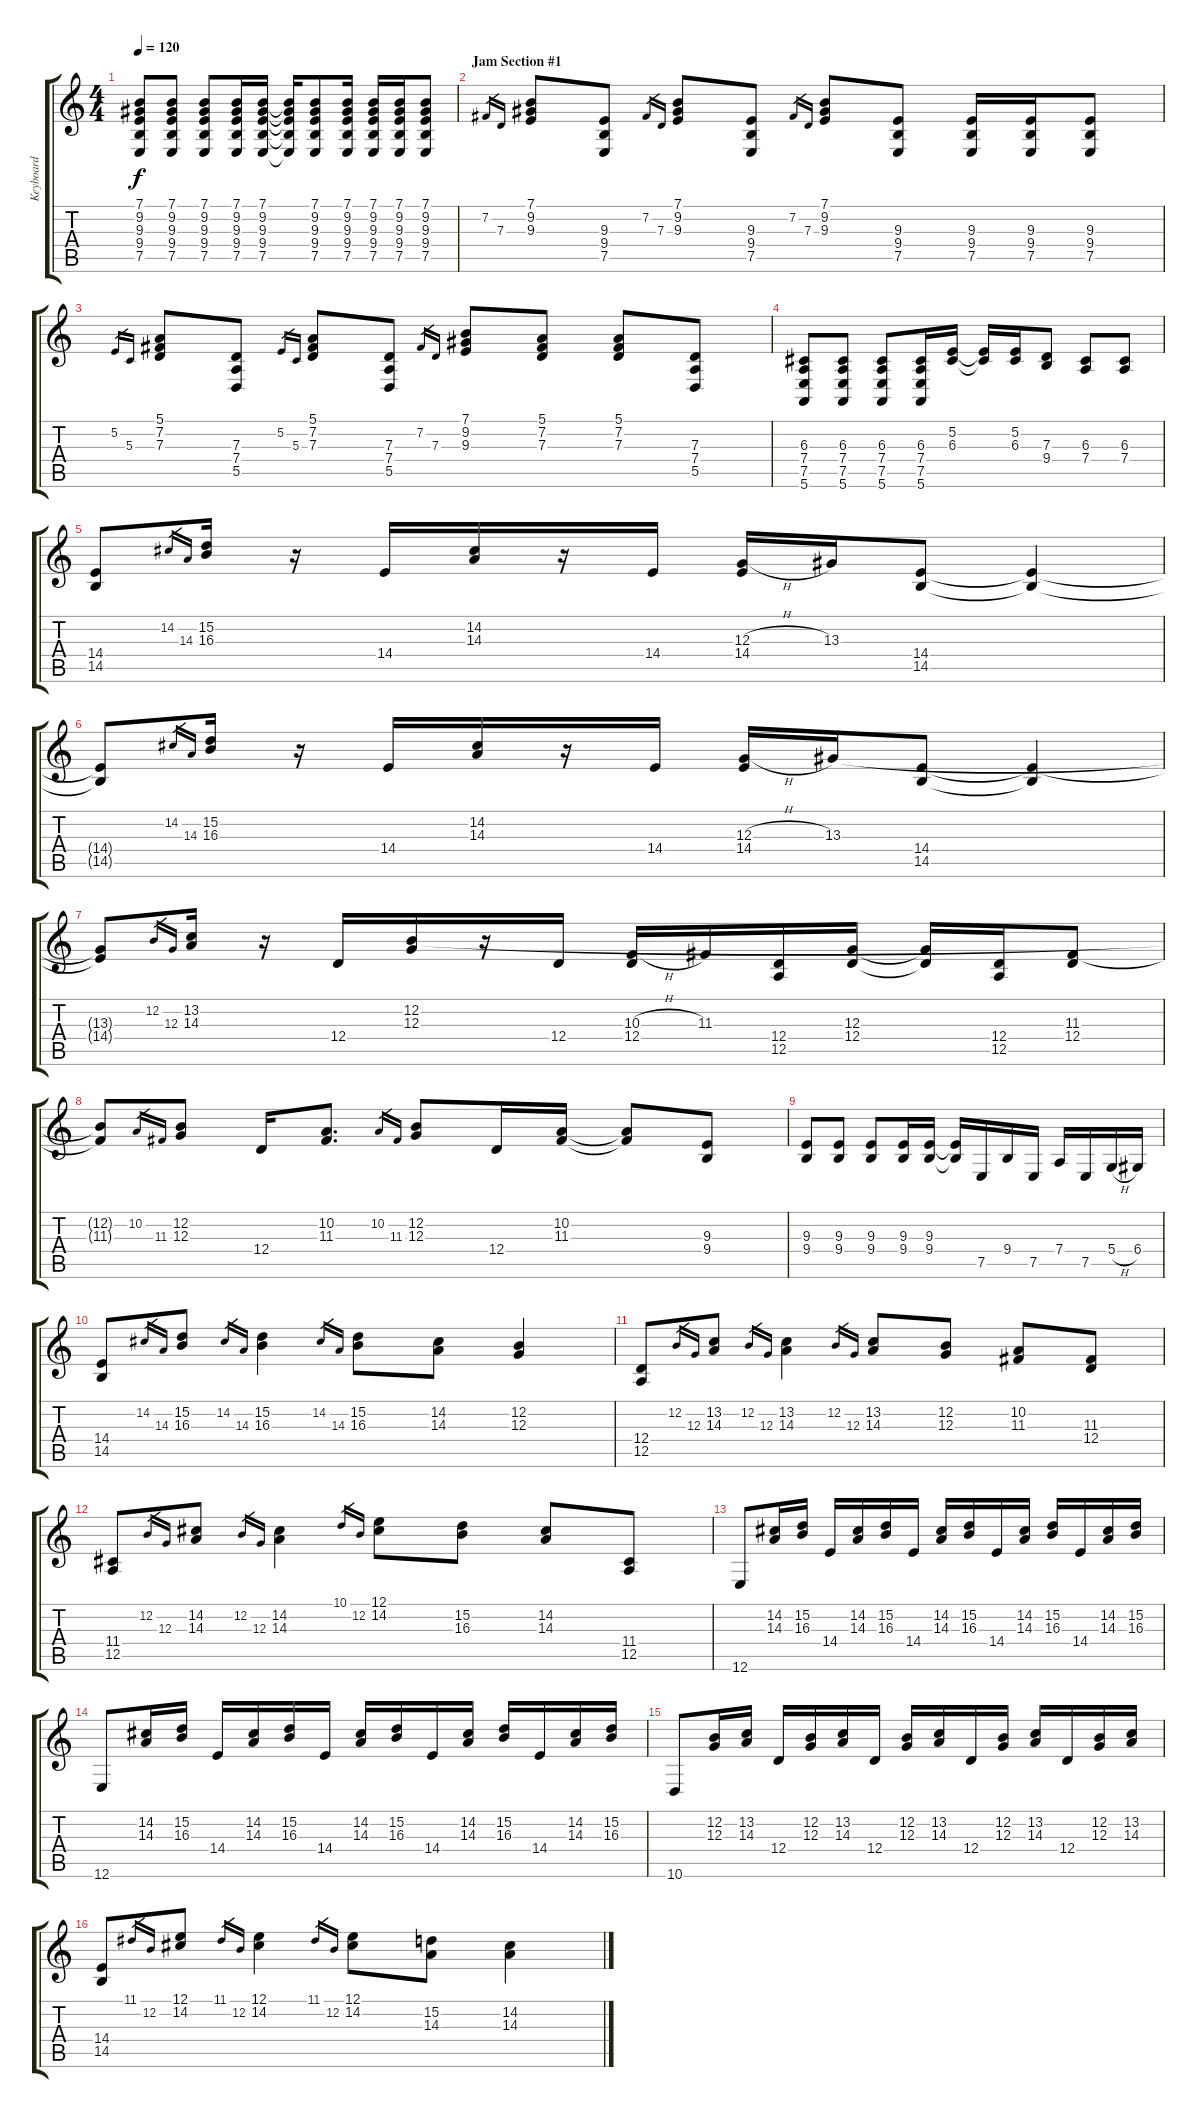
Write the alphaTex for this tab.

\track ("Keyboard" "Keyboard") {instrument electricgrandpiano}
\staff {score tabs}
\tuning (E4 B3 G3 D3 A2 E2) {hide}
\ts (4 4)
\tempo 120
\clef g2
\ks c
(7.1 9.2 9.3 9.4 7.5).8{dy f} (7.1 9.2 9.3 9.4 7.5).8 (7.1 9.2 9.3 9.4 7.5).8 (7.1 9.2 9.3 9.4 7.5).16 (7.1 9.2 9.3 9.4 7.5).16 (7.1{t} 9.2{t} 9.3{t} 9.4{t} 7.5{t}).16 (7.1 9.2 9.3 9.4 7.5).8 (7.1 9.2 9.3 9.4 7.5).16 (7.1 9.2 9.3 9.4 7.5).16 (7.1 9.2 9.3 9.4 7.5).16 (7.1 9.2 9.3 9.4 7.5).8 |
\section ("" "Jam Section #1")
7.2.16{gr} 7.3.16{gr} (7.1 9.2 9.3).8 (9.3 9.4 7.5).8 7.2.16{gr} 7.3.16{gr} (7.1 9.2 9.3).8 (9.3 9.4 7.5).8 7.2.16{gr} 7.3.16{gr} (7.1 9.2 9.3).8 (9.3 9.4 7.5).8 (9.3 9.4 7.5).16 (9.3 9.4 7.5).16 (9.3 9.4 7.5).8 |
5.2.16{gr} 5.3.16{gr} (5.1 7.2 7.3).8 (7.3 7.4 5.5).8 5.2.16{gr} 5.3.16{gr} (5.1 7.2 7.3).8 (7.3 7.4 5.5).8 7.2.16{gr} 7.3.16{gr} (7.1 9.2 9.3).8 (5.1 7.2 7.3).8 (5.1 7.2 7.3).8 (7.3 7.4 5.5).8 |
(6.3 7.4 7.5 5.6).8 (6.3 7.4 7.5 5.6).8 (6.3 7.4 7.5 5.6).8 (6.3 7.4 7.5 5.6).16 (5.2 6.3).16 (5.2{t} 6.3{t}).16 (5.2 6.3).16 (7.3 9.4).8 (6.3 7.4).8 (6.3 7.4).8 |
(14.4 14.5).8 14.2.16{gr} 14.3.16{gr} (15.2 16.3).16 r.16 14.4.16 (14.2 14.3).16 r.16 14.4.16 (12.3{h} 14.4).16 13.3.16 (14.4 14.5).8 (14.4{t} 14.5{t}).4 |
(14.4{t} 14.5{t}).8 14.2.16{gr} 14.3.16{gr} (15.2 16.3).16 r.16 14.4.16 (14.2 14.3).16 r.16 14.4.16 (12.3{h} 14.4).16 13.3.16 (14.4 14.5).8 (14.4{t} 14.5{t}).4 |
(13.3{t} 14.4{t}).8 12.2.16{gr} 12.3.16{gr} (13.2 14.3).16 r.16 12.4.16 (12.2 12.3).16 r.16 12.4.16 (10.3{h} 12.4).16 11.3.16 (12.4 12.5).16 (12.3 12.4).16 (12.3{t} 12.4{t}).16 (12.4 12.5).16 (11.3 12.4).8 |
(12.2{t} 11.3{t}).8 10.2.16{gr} 11.3.16{gr} (12.2 12.3).8 12.4.16 (10.2 11.3).8{d} 10.2.16{gr} 11.3.16{gr} (12.2 12.3).8 12.4.16 (10.2 11.3).16 (10.2{t} 11.3{t}).8 (9.3 9.4).8 |
(9.3 9.4).8 (9.3 9.4).8 (9.3 9.4).8 (9.3 9.4).16 (9.3 9.4).16 (9.3{t} 9.4{t}).16 7.5.16 9.4.16 7.5.16 7.4.16 7.5.16 5.4{h}.16 6.4.16 |
(14.4 14.5).8 14.2.16{gr} 14.3.16{gr} (15.2 16.3).8 14.2.16{gr} 14.3.16{gr} (15.2 16.3).4 14.2.16{gr} 14.3.16{gr} (15.2 16.3).8 (14.2 14.3).8 (12.2 12.3).4 |
(12.4 12.5).8 12.2.16{gr} 12.3.16{gr} (13.2 14.3).8 12.2.16{gr} 12.3.16{gr} (13.2 14.3).4 12.2.16{gr} 12.3.16{gr} (13.2 14.3).8 (12.2 12.3).8 (10.2 11.3).8 (11.3 12.4).8 |
(11.4 12.5).8 12.2.16{gr} 12.3.16{gr} (14.2 14.3).8 12.2.16{gr} 12.3.16{gr} (14.2 14.3).4 10.1.16{gr} 12.2.16{gr} (12.1 14.2).8 (15.2 16.3).8 (14.2 14.3).8 (11.4 12.5).8 |
12.6.8 (14.2 14.3).16 (15.2 16.3).16 14.4.16 (14.2 14.3).16 (15.2 16.3).16 14.4.16 (14.2 14.3).16 (15.2 16.3).16 14.4.16 (14.2 14.3).16 (15.2 16.3).16 14.4.16 (14.2 14.3).16 (15.2 16.3).16 |
12.6.8 (14.2 14.3).16 (15.2 16.3).16 14.4.16 (14.2 14.3).16 (15.2 16.3).16 14.4.16 (14.2 14.3).16 (15.2 16.3).16 14.4.16 (14.2 14.3).16 (15.2 16.3).16 14.4.16 (14.2 14.3).16 (15.2 16.3).16 |
10.6.8 (12.2 12.3).16 (13.2 14.3).16 12.4.16 (12.2 12.3).16 (13.2 14.3).16 12.4.16 (12.2 12.3).16 (13.2 14.3).16 12.4.16 (12.2 12.3).16 (13.2 14.3).16 12.4.16 (12.2 12.3).16 (13.2 14.3).16 |
(14.4 14.5).8 11.1.16{gr} 12.2.16{gr} (12.1 14.2).8 11.1.16{gr} 12.2.16{gr} (12.1 14.2).4 11.1.16{gr} 12.2.16{gr} (12.1 14.2).8 (15.2 14.3).8 (14.2 14.3).4
